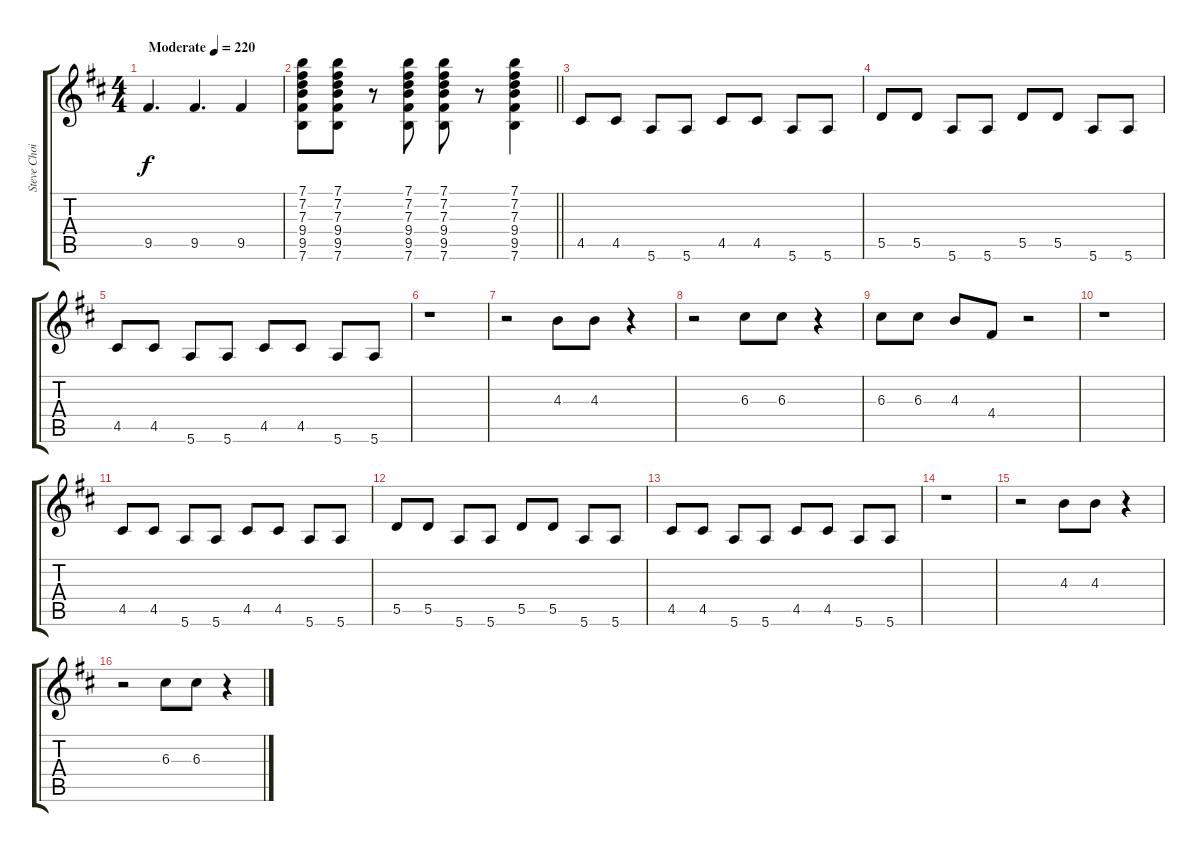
\track ("Steve Choi" "Steve Choi") {instrument distortionguitar}
\staff {score tabs}
\tuning (E4 B3 G3 D3 A2 E2) {hide}
\ts (4 4)
\tempo (220 "Moderate")
\clef g2
\ks d
9.5.4{d dy f instrument distortionguitar} 9.5.4{d} 9.5.4 |
\barLineRight lightlight
(7.1 7.2 7.3 9.4 9.5 7.6).8 (7.1 7.2 7.3 9.4 9.5 7.6).8 r.8 (7.1 7.2 7.3 9.4 9.5 7.6).8 (7.1 7.2 7.3 9.4 9.5 7.6).8 r.8 (7.1 7.2 7.3 9.4 9.5 7.6).4 |
4.5.8 4.5.8 5.6.8 5.6.8 4.5.8 4.5.8 5.6.8 5.6.8 |
5.5.8 5.5.8 5.6.8 5.6.8 5.5.8 5.5.8 5.6.8 5.6.8 |
4.5.8 4.5.8 5.6.8 5.6.8 4.5.8 4.5.8 5.6.8 5.6.8 |
r.1 |
r.2 4.3.8 4.3.8 r.4 |
r.2 6.3.8 6.3.8 r.4 |
6.3.8 6.3.8 4.3.8 4.4.8 r.2 |
r.1 |
4.5.8 4.5.8 5.6.8 5.6.8 4.5.8 4.5.8 5.6.8 5.6.8 |
5.5.8 5.5.8 5.6.8 5.6.8 5.5.8 5.5.8 5.6.8 5.6.8 |
4.5.8 4.5.8 5.6.8 5.6.8 4.5.8 4.5.8 5.6.8 5.6.8 |
r.1 |
r.2 4.3.8 4.3.8 r.4 |
r.2 6.3.8 6.3.8 r.4
